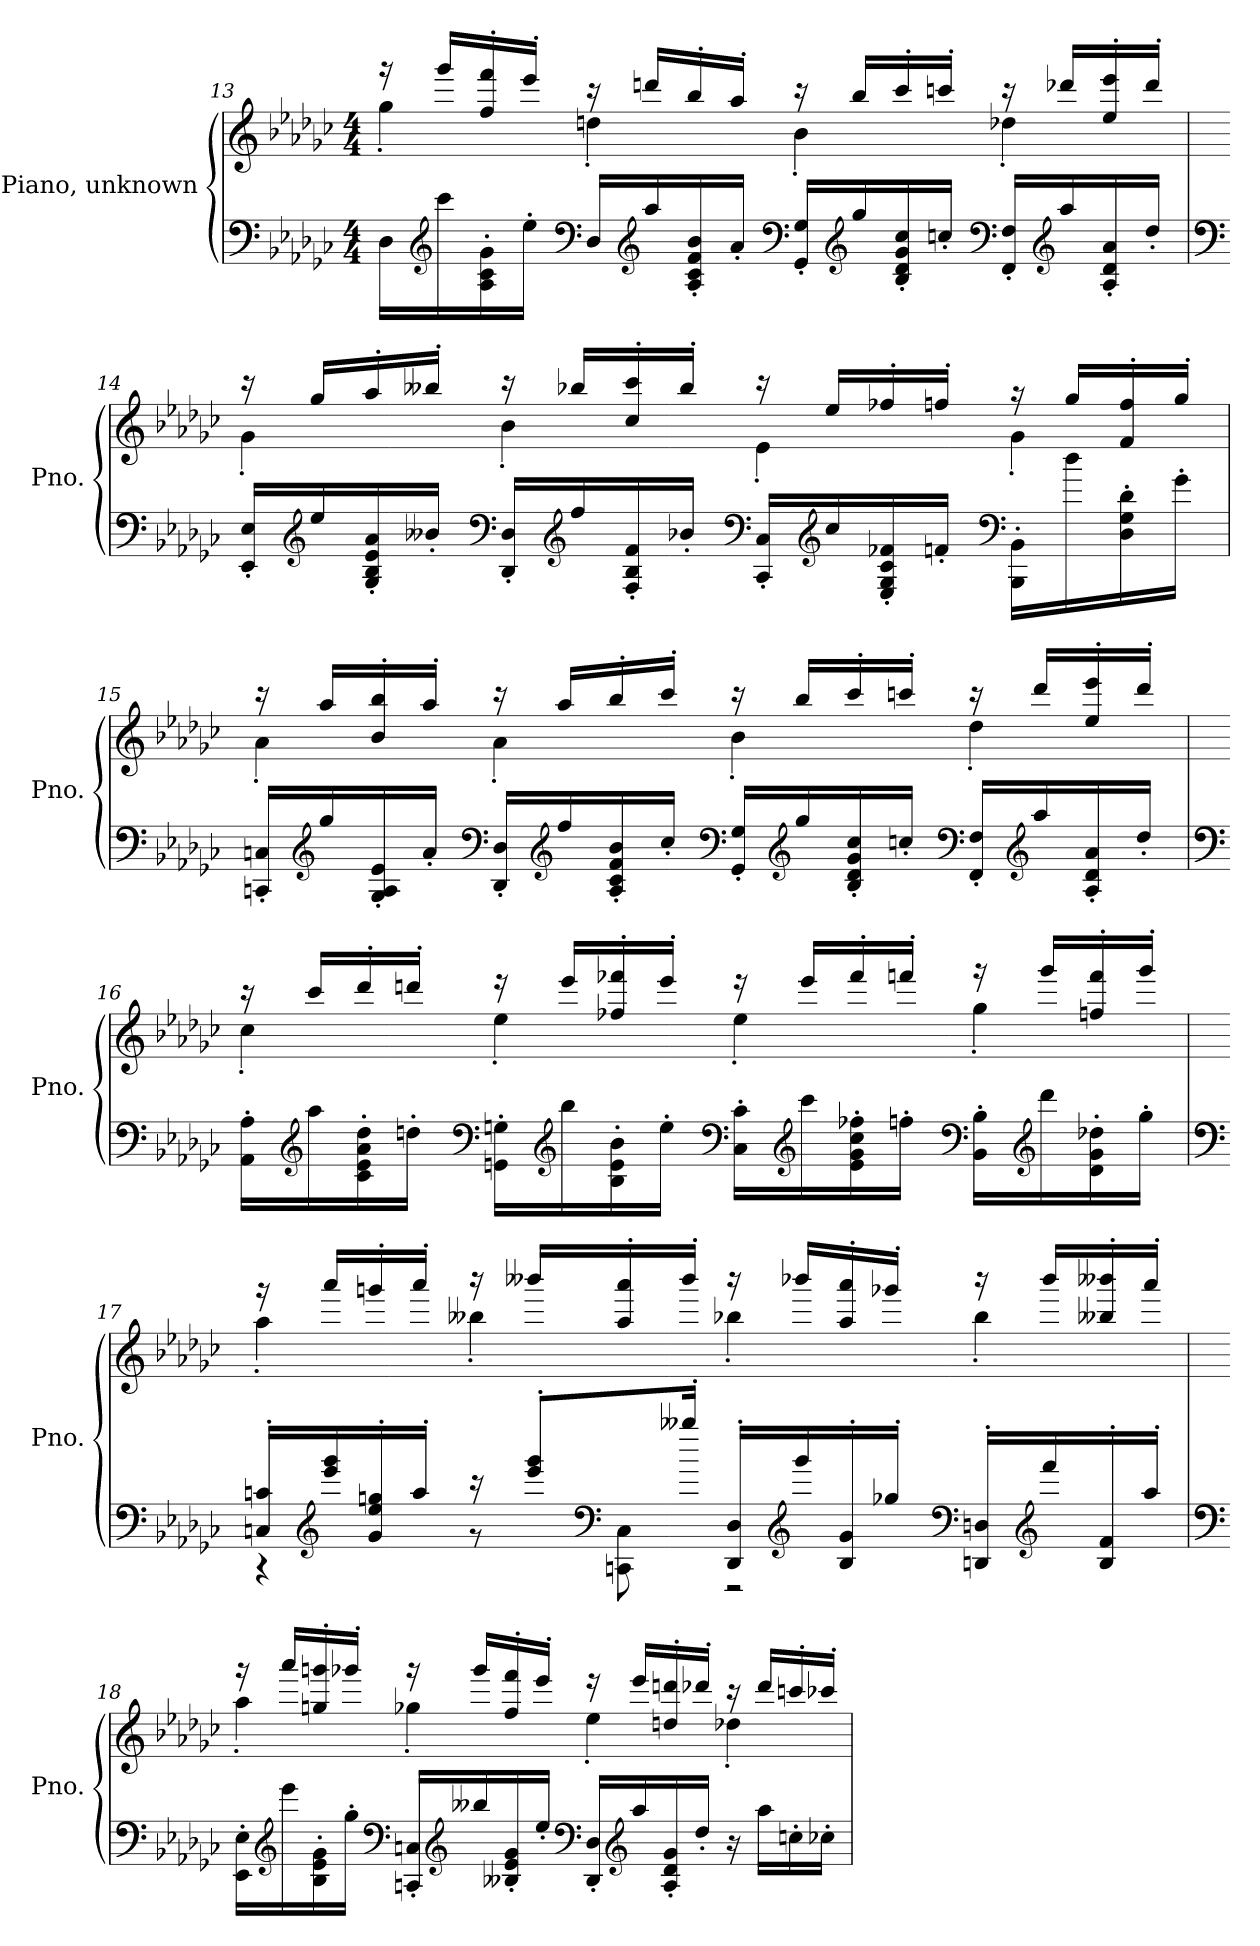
**kern	**kern
*part1	*part1
*staff2	*staff1
*I"Piano, unknown	*
*I'Pno.	*
!!LO:LB:g=z
*clefF4	*clefG2
*k[b-e-a-d-g-c-]	*k[b-e-a-d-g-c-]
*M4/4	*M4/4
=13	=13
*	*^
16D-\LL	16r	4gg-'\
*clefG2	*	*
16ccc-\	16ggg-/LL	.
16A-\' 16c-\' 16g-\'	16ff/' 16fff/'	.
16ee-'\JJ	16eee-'/JJ	.
*clefF4	*	*
16D-/LL	16r	4ddn'\
*clefG2	*	*
16aa-/	16dddn/LL	.
16A-/' 16c-/' 16f/' 16b-/'	16bb-'/	.
16a-'/JJ	16aa-'/JJ	.
*clefF4	*	*
16GG-/' 16G-/'LL	16r	4b-'\
*clefG2	*	*
16gg-/	16bb-/LL	.
16B-/' 16d-/' 16g-/' 16cc-/'	16ccc-'/	.
16ccn'/JJ	16cccn'/JJ	.
*clefF4	*	*
16FF/' 16F/'LL	16r	4dd-X'\
*clefG2	*	*
16aa-/	16ddd-X/LL	.
16A-/' 16d-/' 16a-/'	16ee-/' 16eee-/'	.
16dd-'/JJ	16ddd-'/JJ	.
!!LO:PB:g=z	!!
=14	=14	=14
*clefF4	*	*
16EE-/' 16E-/'LL	16r	4g-'\
*clefG2	*	*
16ee-/	16gg-/LL	.
16G-/' 16B-/' 16e-/' 16a-/'	16aa-'/	.
16b--X'/JJ	16bb--X'/JJ	.
*clefF4	*	*
16DD-/' 16D-/'LL	16r	4b-'\
*clefG2	*	*
16ff/	16bb-X/LL	.
16F/' 16B-/' 16f/'	16cc-/' 16ccc-/'	.
16b-X'/JJ	16bb-'/JJ	.
*clefF4	*	*
16CC-/' 16C-/'LL	16r	4e-'\
*clefG2	*	*
16cc-/	16ee-/LL	.
16E-/' 16G-/' 16c-/' 16f-X/'	16ff-X'/	.
16fn'/JJ	16ffn'/JJ	.
*clefF4	*	*
16BBB-\' 16BB-\'LL	16r	4g-'\
16dd-\	16gg-/LL	.
16D-\' 16G-\' 16d-\'	16f/' 16ff/'	.
16g-'\JJ	16gg-'/JJ	.
!!LO:LB:g=z	!!
=15	=15	=15
16CCn/' 16Cn/'LL	16r	4a-'\
*clefG2	*	*
16gg-/	16aa-/LL	.
16G-/' 16A-/' 16e-/'	16b-/' 16bb-/'	.
16a-'/JJ	16aa-'/JJ	.
*clefF4	*	*
16DD-/' 16D-/'LL	16r	4a-'\
*clefG2	*	*
16ff/	16aa-/LL	.
16A-/' 16c-/' 16f/' 16b-/'	16bb-'/	.
16cc-'/JJ	16ccc-'/JJ	.
*clefF4	*	*
16GG-/' 16G-/'LL	16r	4b-'\
*clefG2	*	*
16gg-/	16bb-/LL	.
16B-/' 16d-/' 16g-/' 16cc-/'	16ccc-'/	.
16ccn'/JJ	16cccn'/JJ	.
*clefF4	*	*
16FF/' 16F/'LL	16r	4dd-'\
*clefG2	*	*
16aa-/	16ddd-/LL	.
16A-/' 16d-/' 16a-/'	16ee-/' 16eee-/'	.
16dd-'/JJ	16ddd-'/JJ	.
!!LO:LB:g=z	!!
=16	=16	=16
*clefF4	*	*
16AA-\' 16A-\'LL	16r	4cc-'\
*clefG2	*	*
16aa-\	16ccc-/LL	.
16c-\' 16e-\' 16a-\' 16dd-\'	16ddd-'/	.
16ddn'\JJ	16dddn'/JJ	.
*clefF4	*	*
16GGn\' 16Gn\'LL	16r	4ee-'\
*clefG2	*	*
16bb-\	16eee-/LL	.
16B-\' 16e-\' 16b-\'	16ff-X/' 16fff-X/'	.
16ee-'\JJ	16eee-'/JJ	.
*clefF4	*	*
16C-\' 16c-\'LL	16r	4ee-'\
*clefG2	*	*
16ccc-\	16eee-/LL	.
16e-\' 16g-\' 16cc-\' 16ff-X\'	16fff-'/	.
16ffn'\JJ	16fffn'/JJ	.
*clefF4	*	*
16BB-\' 16B-\'LL	16r	4gg-'\
*clefG2	*	*
16ddd-\	16ggg-/LL	.
16d-\' 16g-\' 16dd-X\'	16ffn/' 16fff/'	.
16gg-'\JJ	16ggg-'/JJ	.
!!LO:LB:g=z	!!
=17	=17	=17
*clefF4	*	*
*^	*	*
16Cn/' 16cn/'LL	4r	16r	4aa-'\
*clefG2	*	*	*
16eee-/ 16ggg-/	.	16aaa-/LL	.
16g-/' 16ee-/' 16ggn/'	.	16gggn'/	.
16aa-'/JJ	.	16aaa-'/JJ	.
16r	8r	16r	4bb--X'\
8eee-/' 8ggg-/'L	.	16bbb--X/LL	.
*clefF4	*	*	*
.	8CCn\ 8C\	16aa-/' 16aaa-/'	.
16bb--X'/Jk	.	16bbb--'/JJ	.
16DD-/' 16D-/'LL	2r	16r	4bb-X'\
*clefG2	*	*	*
16ggg-/	.	16bbb-X/LL	.
16B-/' 16g-/'	.	16aa-/' 16aaa-/'	.
16gg-X'/JJ	.	16ggg-X'/JJ	.
*clefF4	*	*	*
16DDn/' 16Dn/'LL	.	16r	4bb-'\
*clefG2	*	*	*
16fff/	.	16bbb-/LL	.
16B-/' 16f/'	.	16bb--X/' 16bbb--X/'	.
16aa-'/JJ	.	16aaa-'/JJ	.
*v	*v	*	*
!!LO:LB:g=z	!!
=18	=18	=18
*clefF4	*	*
16EE-\' 16E-\'LL	16r	4aa-'\
*clefG2	*	*
16eee-\	16aaa-/LL	.
16B-\' 16e-\' 16g-\'	16ggn/' 16gggn/'	.
16gg-'\JJ	16ggg-X'/JJ	.
*clefF4	*	*
16CCn/' 16Cn/'LL	16r	4gg-X'\
*clefG2	*	*
16bb--X/	16ggg-/LL	.
16B--X/' 16e-/' 16g-/'	16ff/' 16fff/'	.
16ee-'/JJ	16eee-'/JJ	.
*clefF4	*	*
16DD-/' 16D-/'LL	16r	4ee-'\
*clefG2	*	*
16aa-/	16eee-/LL	.
16A-/' 16d-/' 16g-/'	16ddn/' 16dddn/'	.
16dd-'/JJ	16ddd-X'/JJ	.
16r	16r	4dd-X'\
16aa-\LL	16ddd-/LL	.
16ccn'\	16cccn'/	.
16cc-X'\JJ	16ccc-X'/JJ	.
*	*v	*v
=	=
*-	*-
